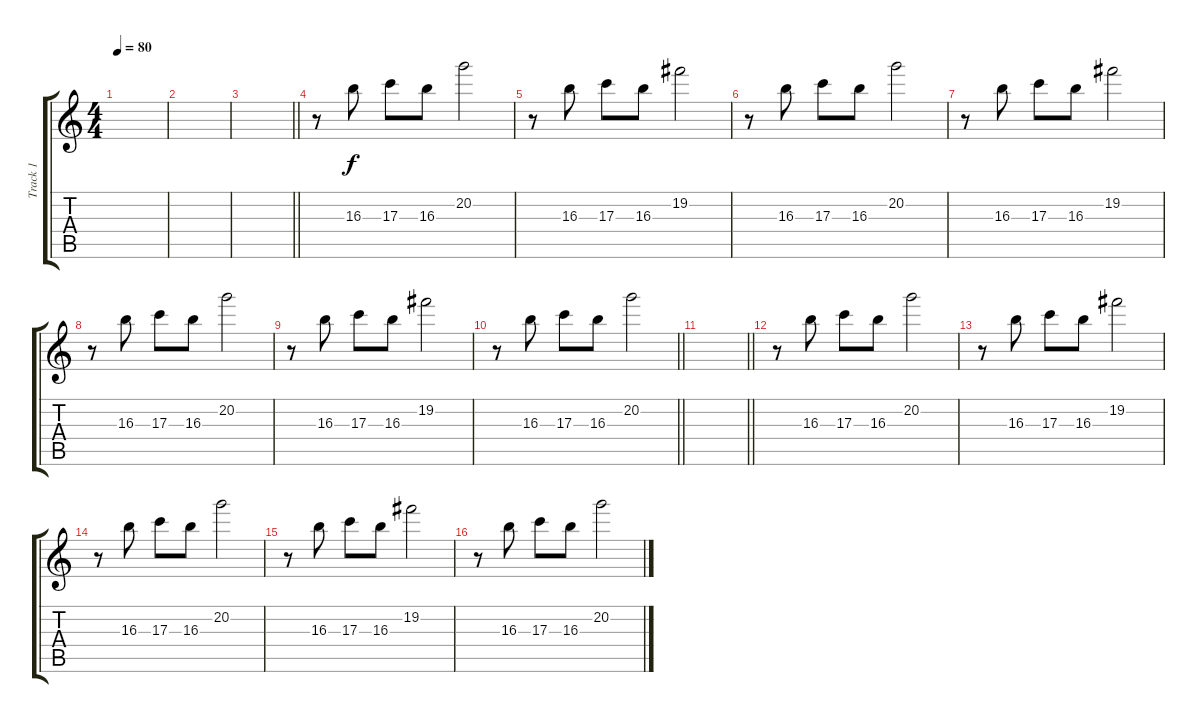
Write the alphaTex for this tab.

\track ("Track 1" "Track 1") {instrument electricguitarjazz}
\staff {score tabs}
\tuning (E4 B3 G3 D3 A2 E2) {hide}
\ts (4 4)
\tempo 80
\clef g2
\ks c
|
|
\barLineRight lightlight
|
r.8 16.3.8 17.3.8 16.3.8 20.2.2 |
r.8 16.3.8 17.3.8 16.3.8 19.2.2 |
r.8 16.3.8 17.3.8 16.3.8 20.2.2 |
r.8 16.3.8 17.3.8 16.3.8 19.2.2 |
r.8 16.3.8 17.3.8 16.3.8 20.2.2 |
r.8 16.3.8 17.3.8 16.3.8 19.2.2 |
\barLineRight lightlight
r.8 16.3.8 17.3.8 16.3.8 20.2.2 |
\barLineRight lightlight
|
r.8 16.3.8 17.3.8 16.3.8 20.2.2 |
r.8 16.3.8 17.3.8 16.3.8 19.2.2 |
r.8 16.3.8 17.3.8 16.3.8 20.2.2 |
r.8 16.3.8 17.3.8 16.3.8 19.2.2 |
r.8 16.3.8 17.3.8 16.3.8 20.2.2
